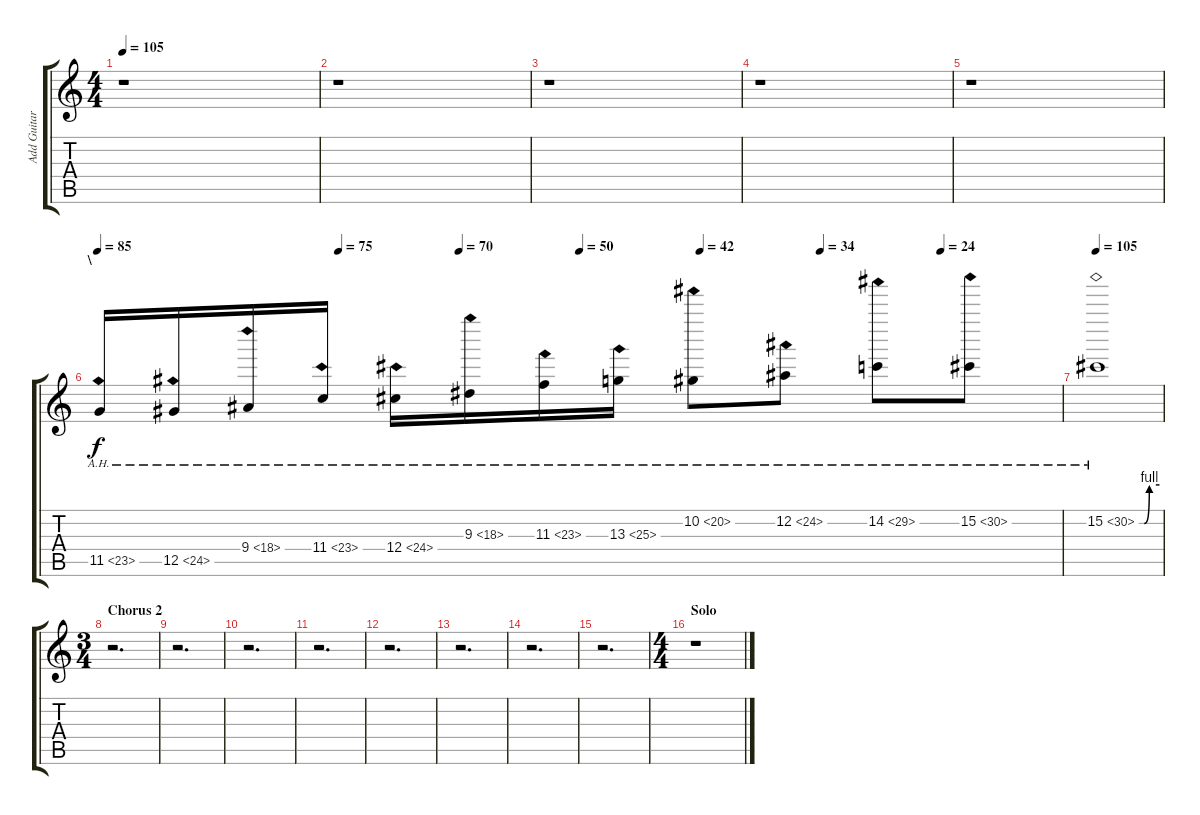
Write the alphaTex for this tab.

\track ("Add Guitar 2" "Add Guitar") {instrument distortionguitar}
\staff {score tabs}
\tuning (Eb4 Bb3 Gb3 Db3 Ab2 Eb2) {hide}
\ts (4 4)
\tempo 105
\clef g2
\ks c
r.1{dy f} |
r.1 |
r.1 |
r.1 |
r.1 |
\section ("" "\\")
\tempo 85
\tempo (75 0.25)
\tempo (70 0.375)
\tempo (50 0.5)
\tempo (42 0.625)
\tempo (34 0.75)
\tempo (24 0.875)
11.5{ah 12}.16 12.5{ah 12}.16 9.4{ah 9}.16 11.4{ah 12}.16 12.4{ah 12}.16 9.3{ah 9}.16 11.3{ah 12}.16 13.3{ah 12}.16 10.2{ah 10}.8 12.2{ah 12}.8 14.2{ah 15}.8 15.2{ah 15}.8 |
\tempo 105
15.2{be (custom 0 0 15 0 30 4 60 4) ah 15}.1 |
\ts (3 4)
\section ("" "Chorus 2")
r.2{d} |
r.2{d} |
r.2{d} |
r.2{d} |
r.2{d} |
r.2{d} |
r.2{d} |
r.2{d} |
\ts (4 4)
\section ("" "Solo")
r.1
